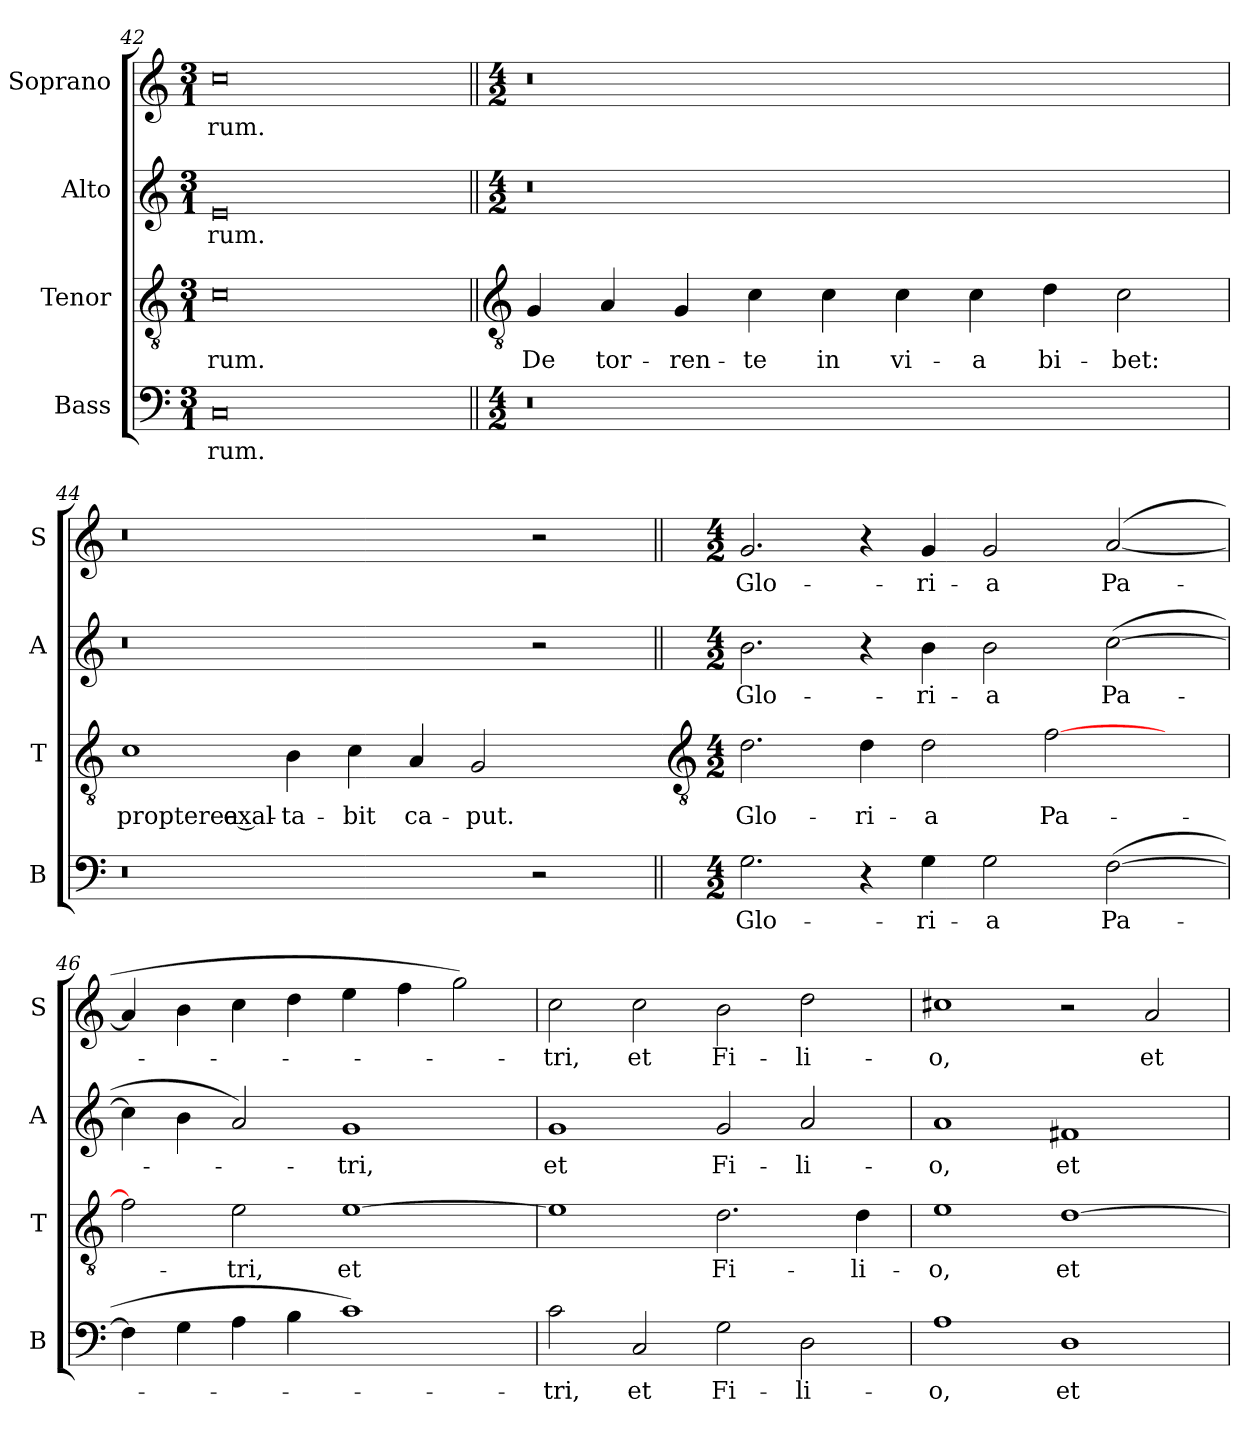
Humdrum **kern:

**kern	**text	**kern	**text	**kern	**text	**kern	**text
*part4	*part4	*part3	*part3	*part2	*part2	*part1	*part1
*staff4	*staff4	*staff3	*staff3	*staff2	*staff2	*staff1	*staff1
*I"Bass	*	*I"Tenor	*	*I"Alto	*	*I"Soprano	*
*I'B	*	*I'T	*	*I'A	*	*I'S	*
*clefF4	*	*clefGv2	*	*clefG2	*	*clefG2	*
*k[]	*	*k[]	*	*k[]	*	*k[]	*
*C:	*	*C:	*	*C:	*	*C:	*
*M3/1	*	*M3/1	*	*M3/1	*	*M3/1	*
=42	=42	=42	=42	=42	=42	=42	=42
!	!LO:LY:b	!	!LO:LY:b	!	!LO:LY:b	!	!LO:LY:b
0C	-rum.	0c	-rum.	0e	-rum.	0cc	-rum.
!!LO:LB:g=z
=43||	=43||	=43||	=43||	=43||	=43||	=43||	=43||
*	*	*clefGv2	*	*	*	*	*
*M4/2	*	*	*	*M4/2	*	*M4/2	*
!	!	!	!LO:LY:b	!	!	!	!
0r	.	4G	De	0r	.	0r	.
!	!	!	!LO:LY:b	!	!	!	!
.	.	4A	tor-	.	.	.	.
!	!	!	!LO:LY:b	!	!	!	!
.	.	4G	-ren-	.	.	.	.
!	!	!	!LO:LY:b	!	!	!	!
.	.	4c	-te	.	.	.	.
!	!	!	!LO:LY:b	!	!	!	!
.	.	4c	in	.	.	.	.
!	!	!	!LO:LY:b	!	!	!	!
.	.	4c	vi-	.	.	.	.
!	!	!	!LO:LY:b	!	!	!	!
.	.	4c	-a	.	.	.	.
!	!	!	!LO:LY:b	!	!	!	!
.	.	4d	bi-	.	.	.	.
!	!	!	!LO:LY:b	!	!	!	!
2ryy	.	2c	-bet:	2ryy	.	2ryy	.
=44	=44	=44	=44	=44	=44	=44	=44
!	!	!	!LO:LY:b	!	!	!	!
0r	.	1c	propterea exal-	0r	.	0r	.
!	!	!	!LO:LY:b	!	!	!	!
.	.	4B	-ta-	.	.	.	.
!	!	!	!LO:LY:b	!	!	!	!
.	.	4c	-bit	.	.	.	.
!	!	!	!LO:LY:b	!	!	!	!
.	.	4A	ca-	.	.	.	.
!	!	!	!LO:LY:b	!	!	!	!
.	.	2G	-put.	.	.	.	.
2r	.	.	.	2r	.	2r	.
.	.	4ryy	.	.	.	.	.
!!LO:LB:g=z
=45||	=45||	=45-	=45||	=45||	=45||	=45||	=45||
*	*	*clefGv2	*	*	*	*	*
*k[]	*	*	*	*k[]	*	*k[]	*
*C:	*	*	*	*C:	*	*C:	*
*M4/2	*	*M4/2	*	*M4/2	*	*M4/2	*
!	!LO:LY:b	!	!LO:LY:b	!	!LO:LY:b	!	!LO:LY:b
2.G	Glo-	2.d	Glo-	2.b	Glo-	2.g	Glo-
!	!	!	!LO:LY:b	!	!	!	!
4r	.	4d	-ri-	4r	.	4r	.
!	!LO:LY:b	!	!LO:LY:b	!	!LO:LY:b	!	!LO:LY:b
4G	-ri-	2d	-a	4b	-ri-	4g	-ri-
!	!LO:LY:b	!	!	!	!LO:LY:b	!	!LO:LY:b
2G	-a	.	.	2b	-a	2g	-a
!	!	!	!LO:LY:b	!	!	!	!
.	.	[2f	Pa-	.	.	.	.
!	!LO:LY:b	!	!	!	!LO:LY:b	!	!LO:LY:b
(>[2F	Pa-	.	.	(>[2cc	Pa-	(>[2a	Pa-
.	.	4ryy	.	.	.	.	.
=46	=46	=46	=46	=46	=46	=46	=46
4F]	.	2f]	.	4cc]	.	4a]	.
4G	.	.	.	4b	.	4b	.
!	!	!	!LO:LY:b	!	!	!	!
4A	.	2e	tri,	2a)	.	4cc	.
4B	.	.	.	.	.	4dd	.
!	!	!	!LO:LY:b	!	!LO:LY:b	!	!
1c)	.	[1e	et	1g	tri,	4ee	.
.	.	.	.	.	.	4ff	.
.	.	.	.	.	.	2gg)	.
=47	=47	=47	=47	=47	=47	=47	=47
!	!LO:LY:b	!	!	!	!LO:LY:b	!	!LO:LY:b
2c	tri,	1e]	.	1g	et	2cc	tri,
!	!LO:LY:b	!	!	!	!	!	!LO:LY:b
2C	et	.	.	.	.	2cc	et
!	!LO:LY:b	!	!LO:LY:b	!	!LO:LY:b	!	!LO:LY:b
2G	Fi-	2.d	Fi-	2g	Fi-	2b	Fi-
!	!LO:LY:b	!	!	!	!LO:LY:b	!	!LO:LY:b
2D	-li-	.	.	2a	-li-	2dd	-li-
!	!	!	!LO:LY:b	!	!	!	!
.	.	4d	-li-	.	.	.	.
=48	=48	=48	=48	=48	=48	=48	=48
!	!LO:LY:b	!	!LO:LY:b	!	!LO:LY:b	!	!LO:LY:b
1A	-o,	1e	-o,	1a	-o,	1cc#X	-o,
!	!LO:LY:b	!	!LO:LY:b	!	!LO:LY:b	!	!
1D	et	[1d	et	1f#X	et	2r	.
!	!	!	!	!	!	!	!LO:LY:b
.	.	.	.	.	.	2a	et
=	=	=	=	=	=	=	=
*-	*-	*-	*-	*-	*-	*-	*-
